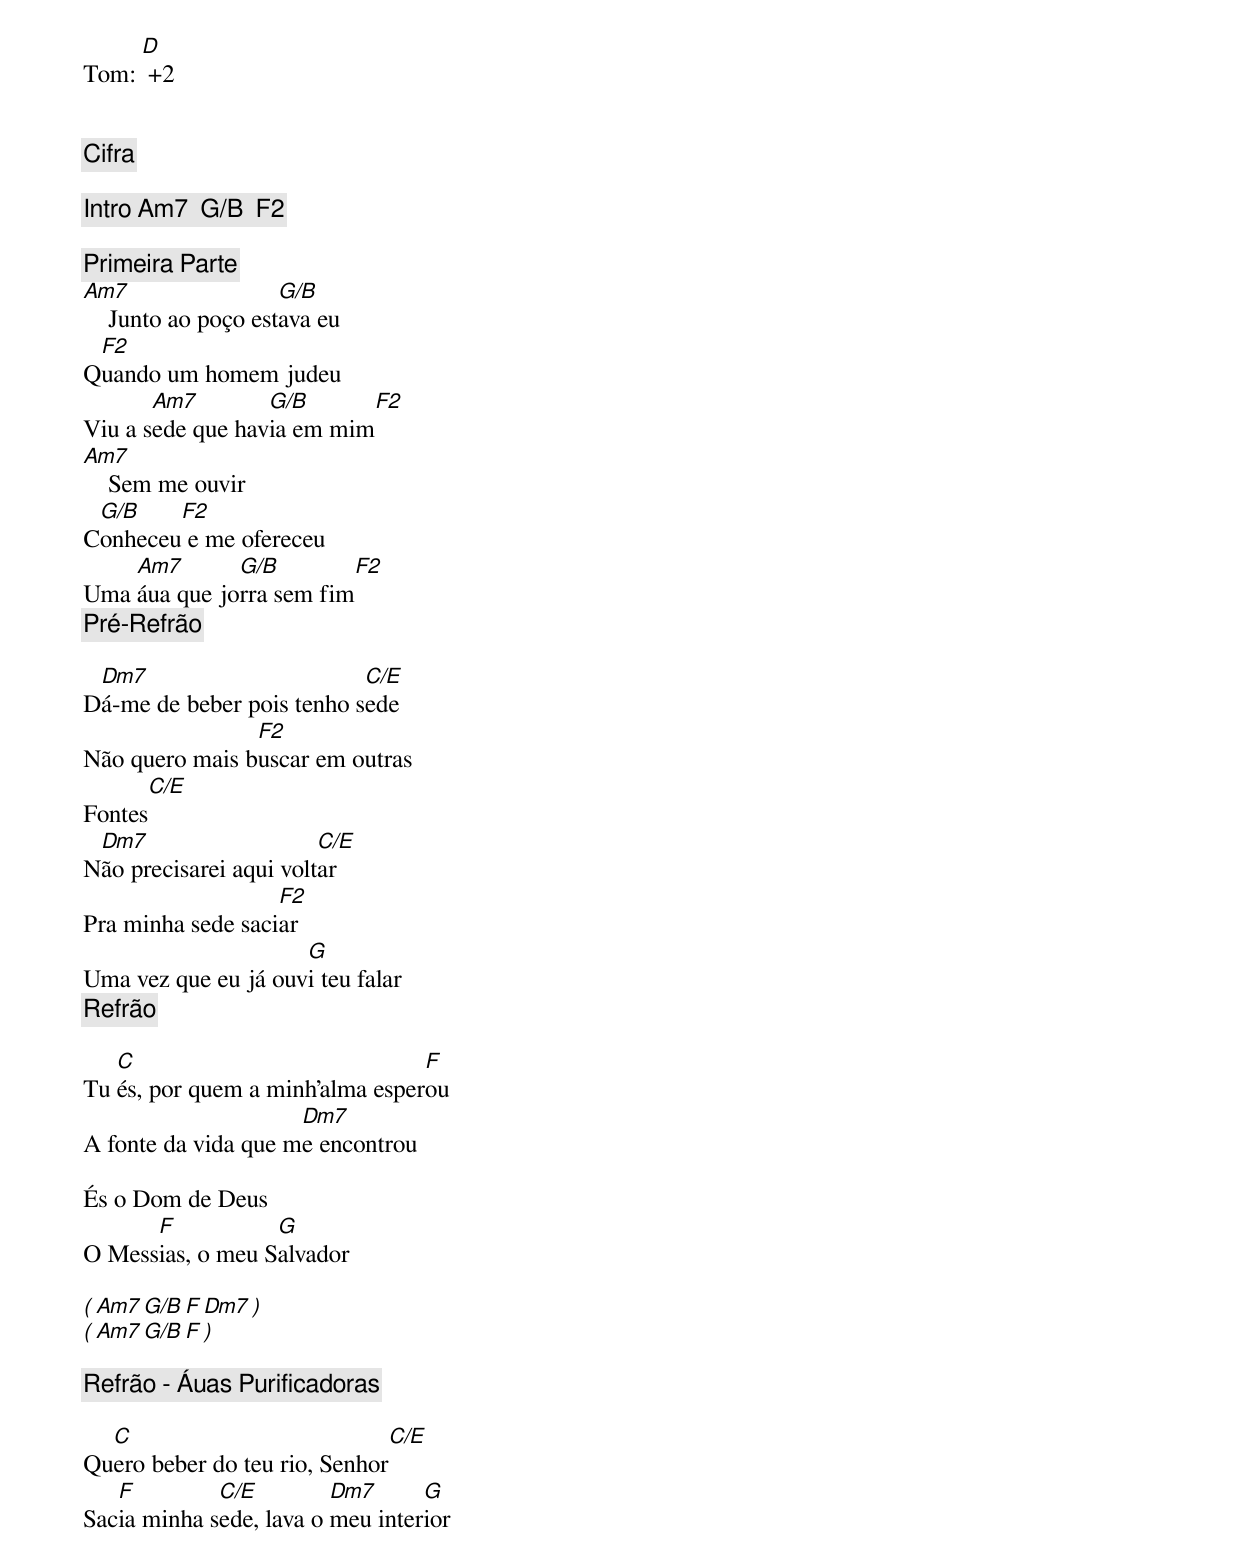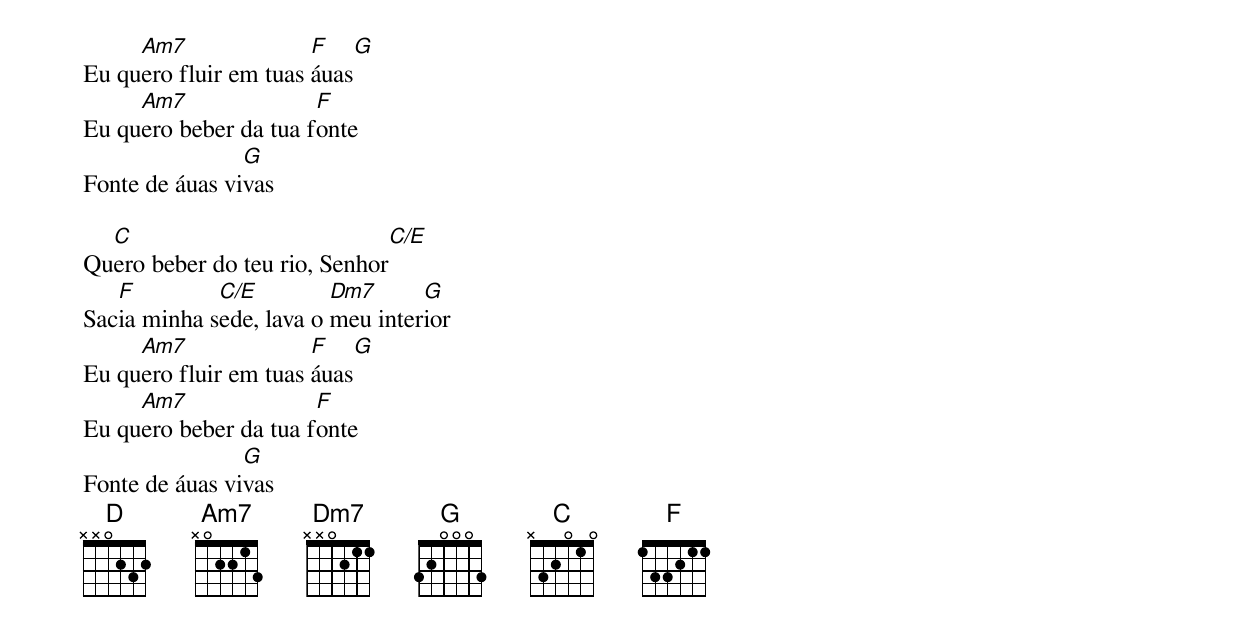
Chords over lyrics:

Tom: [D] +2


Cifra

[Intro] Am7  G/B  F2

[Primeira Parte]
Am7                  G/B
    Junto ao poço estava eu
 F2
Quando um homem judeu
       Am7        G/B      F2
Viu a sede que havia em mim
Am7
    Sem me ouvir
 G/B    F2
Conheceu e me ofereceu
    Am7       G/B         F2
Uma áua que jorra sem fim
[Pré-Refrão]

 Dm7                       C/E
Dá-me de beber pois tenho sede
                F2
Não quero mais buscar em outras
       C/E
Fontes
 Dm7                    C/E
Não precisarei aqui voltar
                   F2
Pra minha sede saciar
                     G
Uma vez que eu já ouvi teu falar
[Refrão]

   C                             F
Tu és, por quem a minh'alma esperou
                     Dm7
A fonte da vida que me encontrou

És o Dom de Deus
      F           G
O Messias, o meu Salvador

( Am7  G/B  F  Dm7 )
( Am7  G/B  F )

[Refrão - Áuas Purificadoras]

  C                            C/E
Quero beber do teu rio, Senhor
   F         C/E         Dm7      G
Sacia minha sede, lava o meu interior
     Am7               F     G
Eu quero fluir em tuas áuas
     Am7               F
Eu quero beber da tua fonte
                G
Fonte de áuas vivas

  C                            C/E
Quero beber do teu rio, Senhor
   F         C/E         Dm7      G
Sacia minha sede, lava o meu interior
     Am7               F     G
Eu quero fluir em tuas áuas
     Am7               F
Eu quero beber da tua fonte
                G
Fonte de áuas vivas
